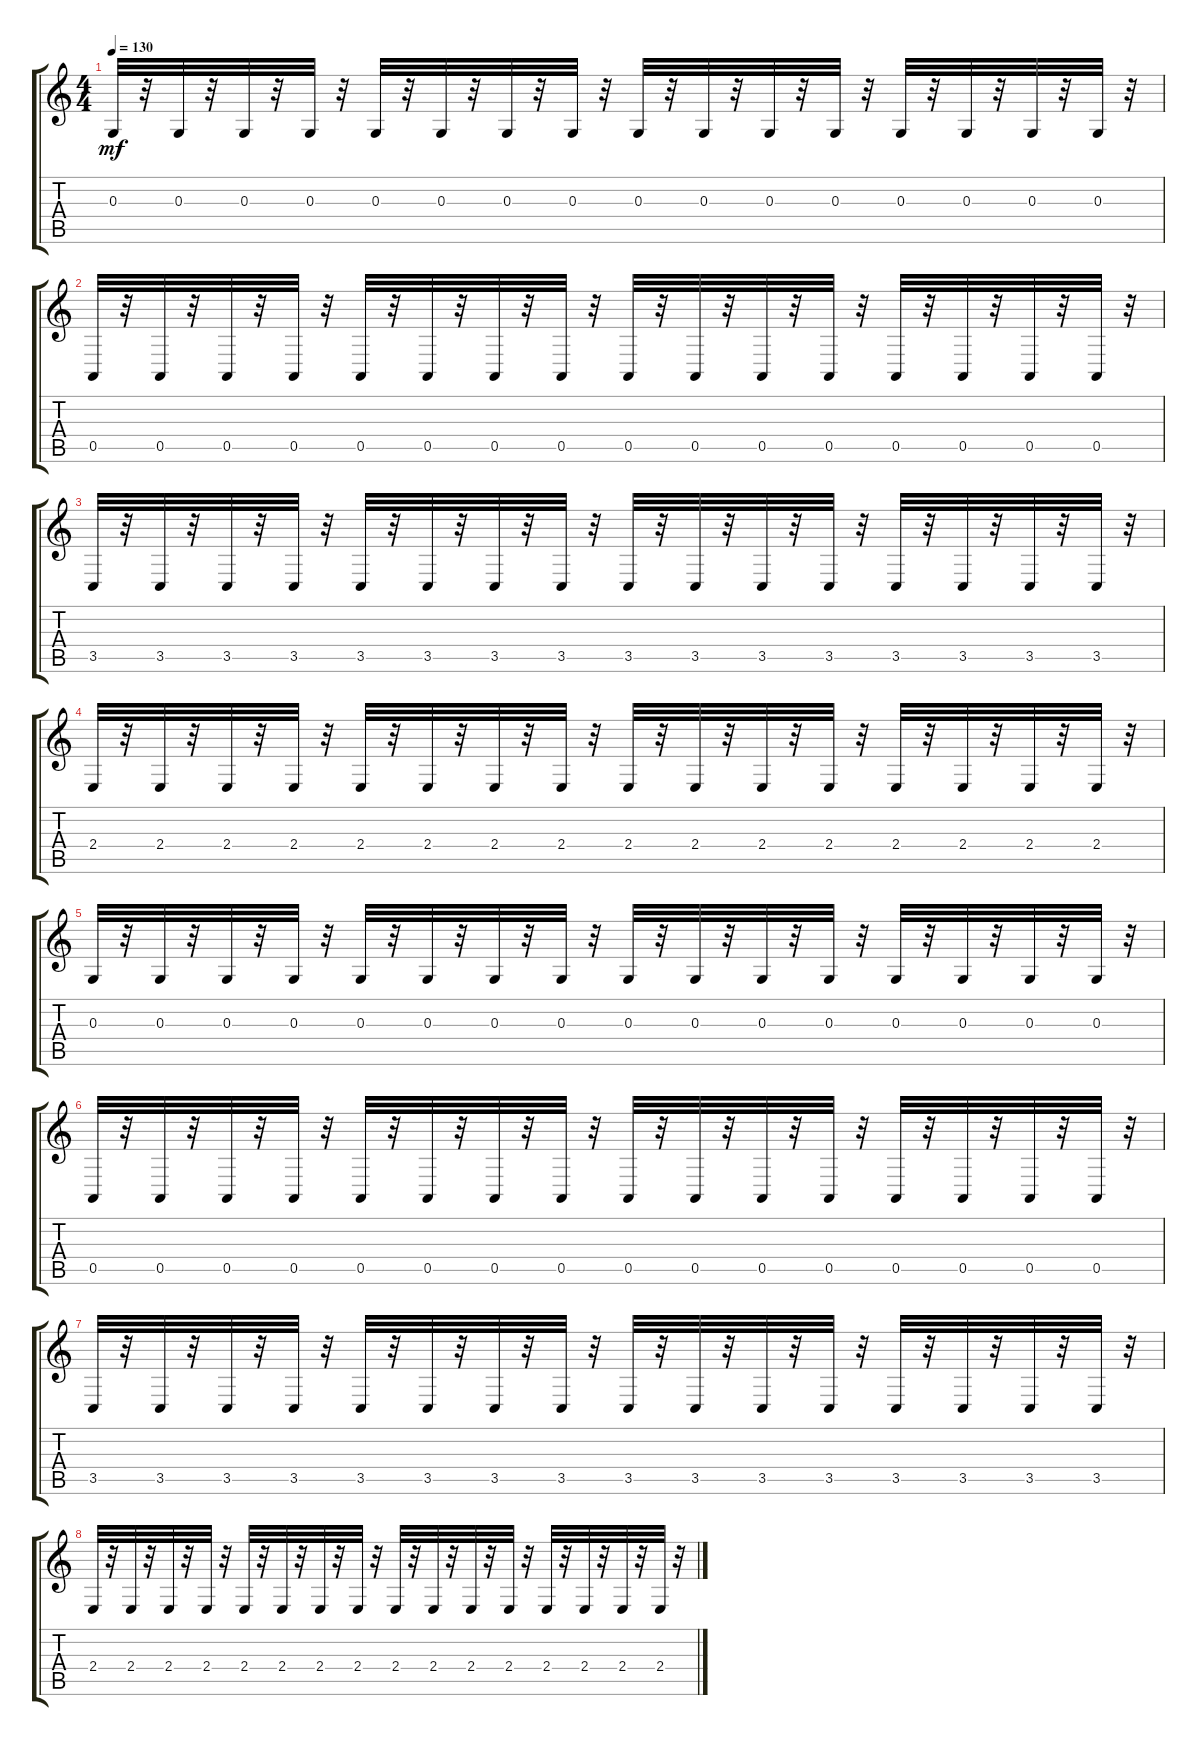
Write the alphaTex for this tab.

\track "" {instrument lead8bassandlead}
\staff {score tabs}
\tuning (E4 B3 G3 D3 A2 E2) {hide}
\ts (4 4)
\tempo 130
\clef g2
\ks c
0.3.32{dy mf} r.32 0.3.32 r.32 0.3.32 r.32 0.3.32 r.32 0.3.32 r.32 0.3.32 r.32 0.3.32 r.32 0.3.32 r.32 0.3.32 r.32 0.3.32 r.32 0.3.32 r.32 0.3.32 r.32 0.3.32 r.32 0.3.32 r.32 0.3.32 r.32 0.3.32 r.32 |
0.5.32 r.32 0.5.32 r.32 0.5.32 r.32 0.5.32 r.32 0.5.32 r.32 0.5.32 r.32 0.5.32 r.32 0.5.32 r.32 0.5.32 r.32 0.5.32 r.32 0.5.32 r.32 0.5.32 r.32 0.5.32 r.32 0.5.32 r.32 0.5.32 r.32 0.5.32 r.32 |
3.5.32 r.32 3.5.32 r.32 3.5.32 r.32 3.5.32 r.32 3.5.32 r.32 3.5.32 r.32 3.5.32 r.32 3.5.32 r.32 3.5.32 r.32 3.5.32 r.32 3.5.32 r.32 3.5.32 r.32 3.5.32 r.32 3.5.32 r.32 3.5.32 r.32 3.5.32 r.32 |
2.4.32 r.32 2.4.32 r.32 2.4.32 r.32 2.4.32 r.32 2.4.32 r.32 2.4.32 r.32 2.4.32 r.32 2.4.32 r.32 2.4.32 r.32 2.4.32 r.32 2.4.32 r.32 2.4.32 r.32 2.4.32 r.32 2.4.32 r.32 2.4.32 r.32 2.4.32 r.32 |
0.3.32 r.32 0.3.32 r.32 0.3.32 r.32 0.3.32 r.32 0.3.32 r.32 0.3.32 r.32 0.3.32 r.32 0.3.32 r.32 0.3.32 r.32 0.3.32 r.32 0.3.32 r.32 0.3.32 r.32 0.3.32 r.32 0.3.32 r.32 0.3.32 r.32 0.3.32 r.32 |
0.5.32 r.32 0.5.32 r.32 0.5.32 r.32 0.5.32 r.32 0.5.32 r.32 0.5.32 r.32 0.5.32 r.32 0.5.32 r.32 0.5.32 r.32 0.5.32 r.32 0.5.32 r.32 0.5.32 r.32 0.5.32 r.32 0.5.32 r.32 0.5.32 r.32 0.5.32 r.32 |
3.5.32 r.32 3.5.32 r.32 3.5.32 r.32 3.5.32 r.32 3.5.32 r.32 3.5.32 r.32 3.5.32 r.32 3.5.32 r.32 3.5.32 r.32 3.5.32 r.32 3.5.32 r.32 3.5.32 r.32 3.5.32 r.32 3.5.32 r.32 3.5.32 r.32 3.5.32 r.32 |
2.4.32 r.32 2.4.32 r.32 2.4.32 r.32 2.4.32 r.32 2.4.32 r.32 2.4.32 r.32 2.4.32 r.32 2.4.32 r.32 2.4.32 r.32 2.4.32 r.32 2.4.32 r.32 2.4.32 r.32 2.4.32 r.32 2.4.32 r.32 2.4.32 r.32 2.4.32 r.32
